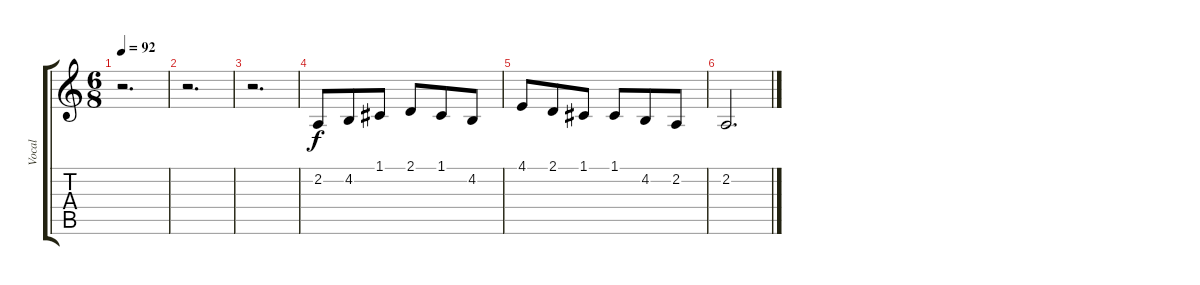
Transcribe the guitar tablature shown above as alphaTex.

\track ("Vocal" "Vocal") {instrument acousticgrandpiano}
\staff {score tabs}
\tuning (C4 G3 Eb3 Bb2 F2 C2) {hide}
\ts (6 8)
\tempo 92
\clef g2
\ks c
r.2{d dy f} |
r.2{d} |
r.2{d} |
2.2.8 4.2.8 1.1.8 2.1.8 1.1.8 4.2.8 |
4.1.8 2.1.8 1.1.8 1.1.8 4.2.8 2.2.8 |
2.2.2{d}
